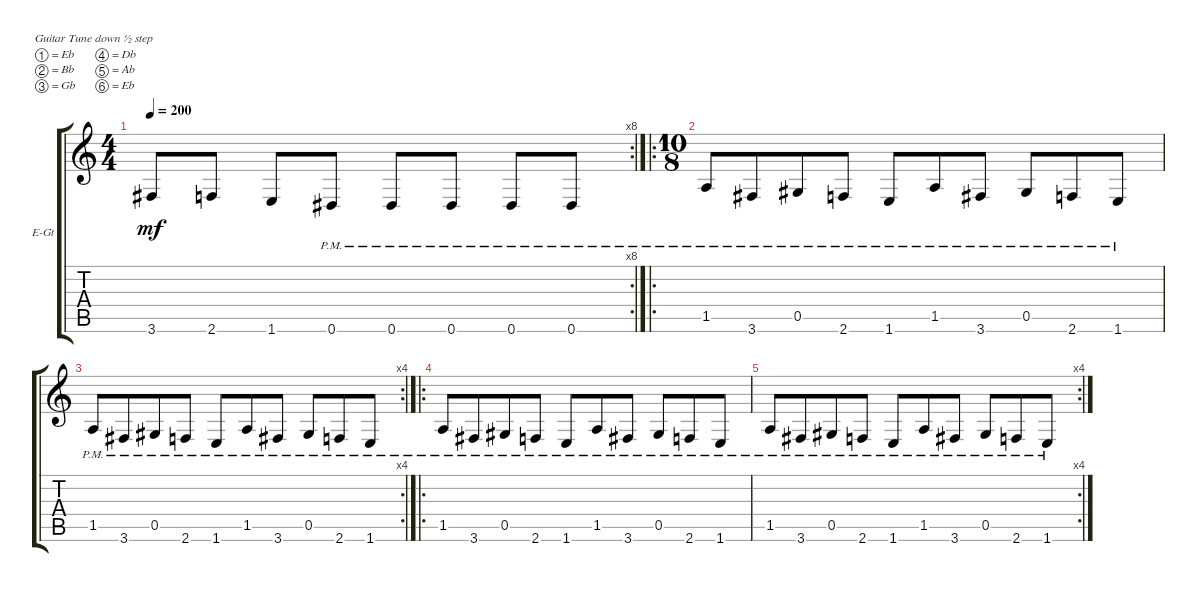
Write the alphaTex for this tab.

\defaultSystemsLayout 4
\bracketExtendMode groupsimilarinstruments
\firstSystemTrackNameOrientation horizontal
\otherSystemsTrackNameOrientation horizontal
\track ("NecropsY" "E-Gt") {instrument distortionguitar}
\staff {score tabs}
\tuning (Eb4 Bb3 Gb3 Db3 Ab2 Eb2)
\rc 8
\ts (4 4)
\tempo 200
\clef g2
\ks c
3.6.8{dy mf} 2.6.8 1.6.8 0.6{pm}.8 0.6{pm}.8 0.6{pm}.8 0.6{pm}.8 0.6{pm}.8 |
\ro
\ts (10 8)
1.5{pm}.8 3.6{pm}.8 0.5{pm}.8 2.6{pm}.8 1.6{pm}.8 1.5{pm}.8 3.6{pm}.8 0.5{pm}.8 2.6{pm}.8 1.6{pm}.8 |
\rc 4
1.5{pm}.8 3.6{pm}.8 0.5{pm}.8 2.6{pm}.8 1.6{pm}.8 1.5{pm}.8 3.6{pm}.8 0.5{pm}.8 2.6{pm}.8 1.6{pm}.8 |
\ro
1.5{pm}.8 3.6{pm}.8 0.5{pm}.8 2.6{pm}.8 1.6{pm}.8 1.5{pm}.8 3.6{pm}.8 0.5{pm}.8 2.6{pm}.8 1.6{pm}.8 |
\rc 4
1.5{pm}.8 3.6{pm}.8 0.5{pm}.8 2.6{pm}.8 1.6{pm}.8 1.5{pm}.8 3.6{pm}.8 0.5{pm}.8 2.6{pm}.8 1.6{pm}.8
